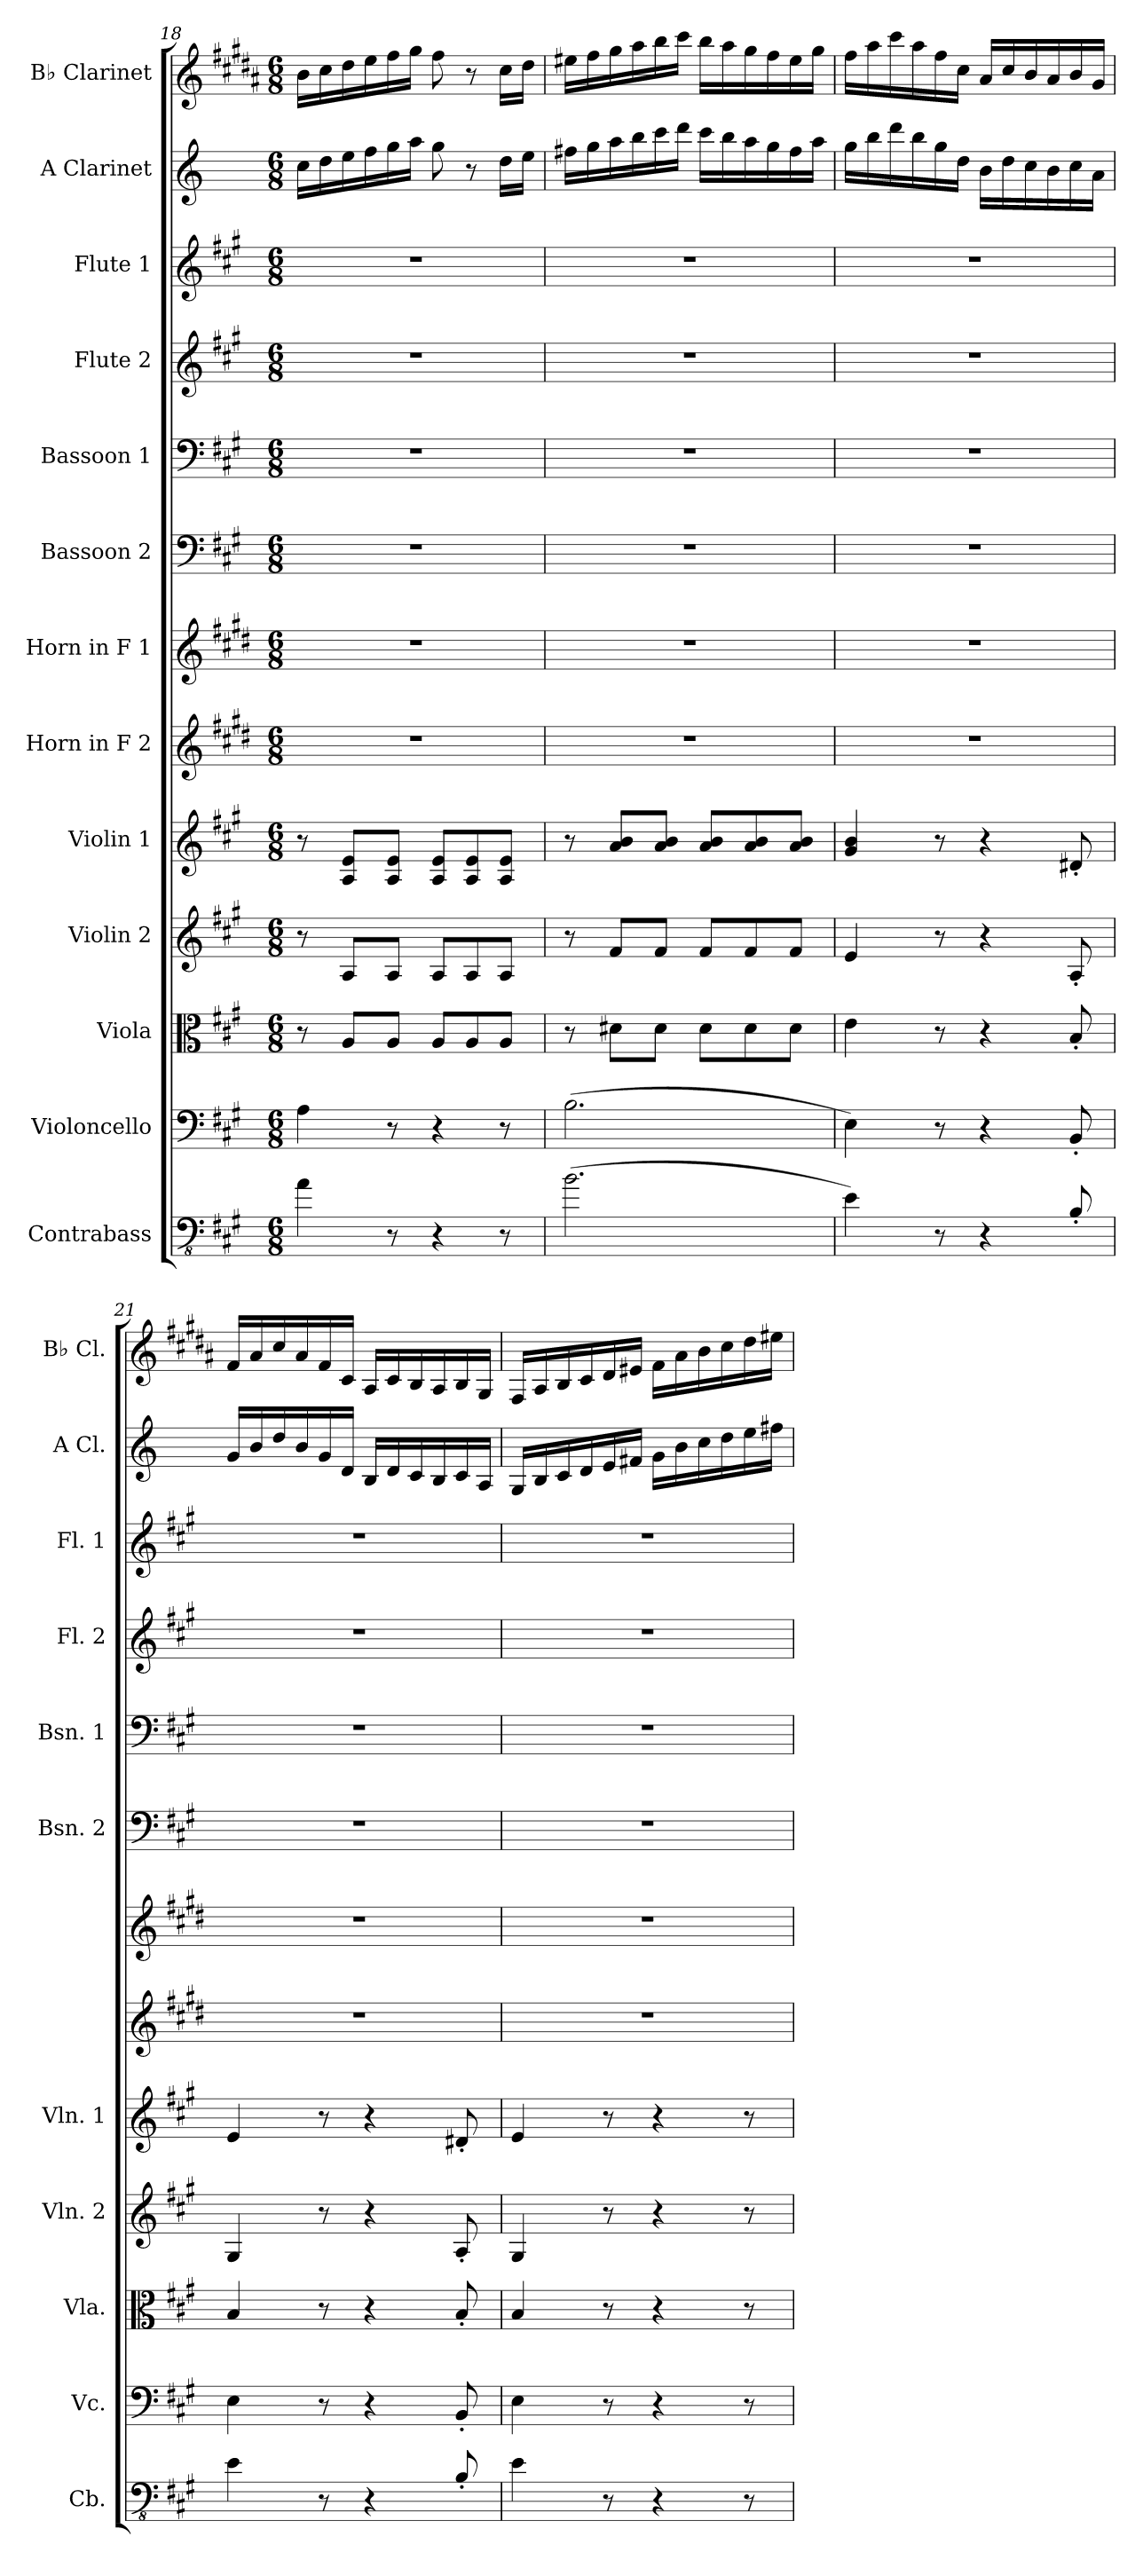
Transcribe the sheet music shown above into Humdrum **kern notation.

**kern	**kern	**kern	**kern	**kern	**kern	**kern	**kern	**kern	**kern	**kern	**kern	**kern
*part13	*part12	*part11	*part10	*part9	*part8	*part7	*part6	*part5	*part4	*part3	*part2	*part1
*staff13	*staff12	*staff11	*staff10	*staff9	*staff8	*staff7	*staff6	*staff5	*staff4	*staff3	*staff2	*staff1
*I"Contrabass	*I"Violoncello	*I"Viola	*I"Violin 2	*I"Violin 1	*I"Horn in F 2	*I"Horn in F 1	*I"Bassoon 2	*I"Bassoon 1	*I"Flute 2	*I"Flute 1	*I"A Clarinet	*I"B♭ Clarinet
*I'Cb.	*I'Vc.	*I'Vla.	*I'Vln. 2	*I'Vln. 1	*	*	*I'Bsn. 2	*I'Bsn. 1	*I'Fl. 2	*I'Fl. 1	*I'A Cl.	*I'B♭ Cl.
!!LO:PB:g=z
*clefFv4	*clefF4	*clefC3	*clefG2	*clefG2	*clefG2	*clefG2	*clefF4	*clefF4	*clefG2	*clefG2	*clefG2	*clefG2
*ITrd7c12	*	*	*	*	*ITrd4c7	*ITrd4c7	*	*	*	*	*ITrd2c3	*ITrd1c2
*k[f#c#g#]	*k[f#c#g#]	*k[f#c#g#]	*k[f#c#g#]	*k[f#c#g#]	*k[f#c#g#]	*k[f#c#g#]	*k[f#c#g#]	*k[f#c#g#]	*k[f#c#g#]	*k[f#c#g#]	*k[f#c#g#]	*k[f#c#g#]
*M6/8	*M6/8	*M6/8	*M6/8	*M6/8	*M6/8	*M6/8	*M6/8	*M6/8	*M6/8	*M6/8	*M6/8	*M6/8
=18	=18	=18	=18	=18	=18	=18	=18	=18	=18	=18	=18	=18
4AA\	4A\	8r	8r	8r	2.r	2.r	2.r	2.r	2.r	2.r	16a\LL	16a\LL
.	.	.	.	.	.	.	.	.	.	.	16b\	16b\
.	.	8A/L	8A/L	8A/ 8e/L	.	.	.	.	.	.	16cc#\	16cc#\
.	.	.	.	.	.	.	.	.	.	.	16dd\	16dd\
8r	8r	8A/J	8A/J	8A/ 8e/J	.	.	.	.	.	.	16ee\	16ee\
.	.	.	.	.	.	.	.	.	.	.	16ff#\JJ	16ff#\JJ
4r	4r	8A/L	8A/L	8A/ 8e/L	.	.	.	.	.	.	8ee\	8ee\
.	.	8A/	8A/	8A/ 8e/	.	.	.	.	.	.	8r	8r
8r	8r	8A/J	8A/J	8A/ 8e/J	.	.	.	.	.	.	16b\LL	16b\LL
.	.	.	.	.	.	.	.	.	.	.	16cc#\JJ	16cc#\JJ
=19	=19	=19	=19	=19	=19	=19	=19	=19	=19	=19	=19	=19
(>2.BB\	(>2.B\	8r	8r	8r	2.r	2.r	2.r	2.r	2.r	2.r	16dd#X\LL	16dd#X\LL
.	.	.	.	.	.	.	.	.	.	.	16ee\	16ee\
.	.	8d#X\L	8f#/L	8a/ 8b/L	.	.	.	.	.	.	16ff#\	16ff#\
.	.	.	.	.	.	.	.	.	.	.	16gg#\	16gg#\
.	.	8d#\J	8f#/J	8a/ 8b/J	.	.	.	.	.	.	16aa\	16aa\
.	.	.	.	.	.	.	.	.	.	.	16bb\JJ	16bb\JJ
.	.	8d#\L	8f#/L	8a/ 8b/L	.	.	.	.	.	.	16aa\LL	16aa\LL
.	.	.	.	.	.	.	.	.	.	.	16gg#\	16gg#\
.	.	8d#\	8f#/	8a/ 8b/	.	.	.	.	.	.	16ff#\	16ff#\
.	.	.	.	.	.	.	.	.	.	.	16ee\	16ee\
.	.	8d#\J	8f#/J	8a/ 8b/J	.	.	.	.	.	.	16dd#\	16dd#\
.	.	.	.	.	.	.	.	.	.	.	16ff#\JJ	16ff#\JJ
=20	=20	=20	=20	=20	=20	=20	=20	=20	=20	=20	=20	=20
4EE\)	4E\)	4e\	4e/	4g#/ 4b/	2.r	2.r	2.r	2.r	2.r	2.r	16ee\LL	16ee\LL
.	.	.	.	.	.	.	.	.	.	.	16gg#\	16gg#\
.	.	.	.	.	.	.	.	.	.	.	16bb\	16bb\
.	.	.	.	.	.	.	.	.	.	.	16gg#\	16gg#\
8r	8r	8r	8r	8r	.	.	.	.	.	.	16ee\	16ee\
.	.	.	.	.	.	.	.	.	.	.	16b\JJ	16b\JJ
4r	4r	4r	4r	4r	.	.	.	.	.	.	16g#\LL	16g#/LL
.	.	.	.	.	.	.	.	.	.	.	16b\	16b/
.	.	.	.	.	.	.	.	.	.	.	16a\	16a/
.	.	.	.	.	.	.	.	.	.	.	16g#\	16g#/
8BBB'/	8BB'/	8B'/	8A'/	8d#X'/	.	.	.	.	.	.	16a\	16a/
.	.	.	.	.	.	.	.	.	.	.	16f#\JJ	16f#/JJ
!!LO:PB:g=z
=21	=21	=21	=21	=21	=21	=21	=21	=21	=21	=21	=21	=21
4EE\	4E\	4B/	4G#/	4e/	2.r	2.r	2.r	2.r	2.r	2.r	16e/LL	16e/LL
.	.	.	.	.	.	.	.	.	.	.	16g#/	16g#/
.	.	.	.	.	.	.	.	.	.	.	16b/	16b/
.	.	.	.	.	.	.	.	.	.	.	16g#/	16g#/
8r	8r	8r	8r	8r	.	.	.	.	.	.	16e/	16e/
.	.	.	.	.	.	.	.	.	.	.	16B/JJ	16B/JJ
4r	4r	4r	4r	4r	.	.	.	.	.	.	16G#/LL	16G#/LL
.	.	.	.	.	.	.	.	.	.	.	16B/	16B/
.	.	.	.	.	.	.	.	.	.	.	16A/	16A/
.	.	.	.	.	.	.	.	.	.	.	16G#/	16G#/
8BBB'/	8BB'/	8B'/	8A'/	8d#X'/	.	.	.	.	.	.	16A/	16A/
.	.	.	.	.	.	.	.	.	.	.	16F#/JJ	16F#/JJ
=22	=22	=22	=22	=22	=22	=22	=22	=22	=22	=22	=22	=22
4EE\	4E\	4B/	4G#/	4e/	2.r	2.r	2.r	2.r	2.r	2.r	16E/LL	16E/LL
.	.	.	.	.	.	.	.	.	.	.	16G#/	16G#/
.	.	.	.	.	.	.	.	.	.	.	16A/	16A/
.	.	.	.	.	.	.	.	.	.	.	16B/	16B/
8r	8r	8r	8r	8r	.	.	.	.	.	.	16c#/	16c#/
.	.	.	.	.	.	.	.	.	.	.	16d#X/JJ	16d#X/JJ
4r	4r	4r	4r	4r	.	.	.	.	.	.	16e\LL	16e\LL
.	.	.	.	.	.	.	.	.	.	.	16g#\	16g#\
.	.	.	.	.	.	.	.	.	.	.	16a\	16a\
.	.	.	.	.	.	.	.	.	.	.	16b\	16b\
8r	8r	8r	8r	8r	.	.	.	.	.	.	16cc#\	16cc#\
.	.	.	.	.	.	.	.	.	.	.	16dd#X\JJ	16dd#X\JJ
=	=	=	=	=	=	=	=	=	=	=	=	=
*-	*-	*-	*-	*-	*-	*-	*-	*-	*-	*-	*-	*-
